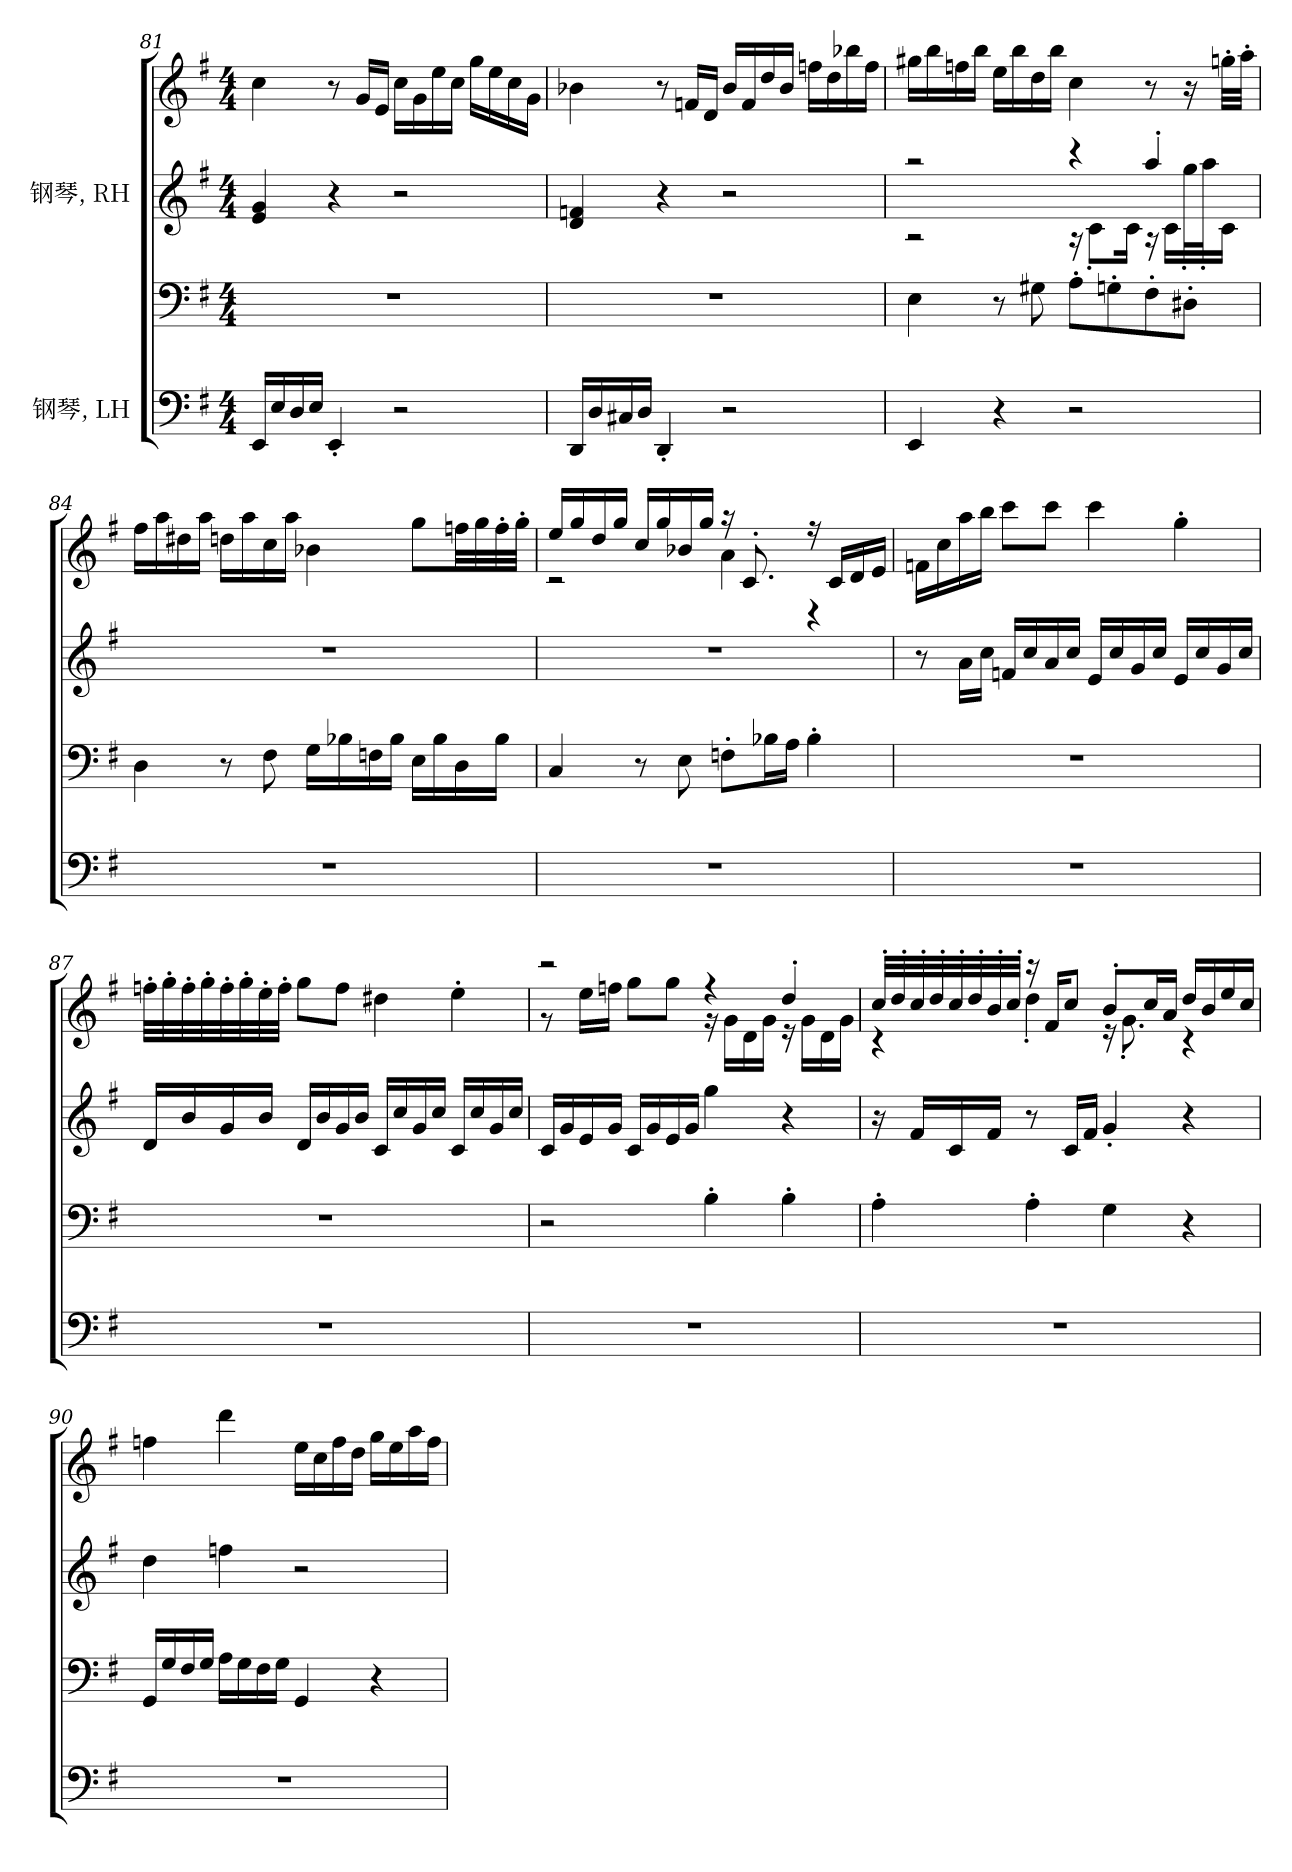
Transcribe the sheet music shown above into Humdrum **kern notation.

**kern	**kern	**kern	**kern
*part2	*part2	*part1	*part1
*staff4	*staff3	*staff2	*staff1
*I"钢琴, LH	*	*I"钢琴, RH	*
!!LO:LB:g=z
*clefF4	*clefF4	*clefG2	*clefG2
*k[f#]	*k[f#]	*k[f#]	*k[f#]
*M4/4	*M4/4	*M4/4	*M4/4
=81	=81	=81	=81
16EE/LL	1r	4e/ 4g/	4cc\
16E/	.	.	.
16D/	.	.	.
16E/JJ	.	.	.
4EE'/	.	4r	8r
.	.	.	16g/LL
.	.	.	16e/JJ
2r	.	2r	16cc\LL
.	.	.	16g\
.	.	.	16ee\
.	.	.	16cc\JJ
.	.	.	16gg\LL
.	.	.	16ee\
.	.	.	16cc\
.	.	.	16g\JJ
=82	=82	=82	=82
16DD/LL	1r	4d/ 4fn/	4b-X\
16D/	.	.	.
16C#X/	.	.	.
16D/JJ	.	.	.
4DD'/	.	4r	8r
.	.	.	16fn/LL
.	.	.	16d/JJ
2r	.	2r	16b-/LL
.	.	.	16f/
.	.	.	16dd/
.	.	.	16b-/JJ
.	.	.	16ffn\LL
.	.	.	16dd\
.	.	.	16bb-X\
.	.	.	16ff\JJ
!!LO:PB:g=z
=83	=83	=83	=83
*	*	*^	*
4EE/	4E\	2r	2r	16gg#X\LL
.	.	.	.	16bb\
.	.	.	.	16ffn\
.	.	.	.	16bb\JJ
4r	8r	.	.	16ee\LL
.	.	.	.	16bb\
.	8G#X\	.	.	16dd\
.	.	.	.	16bb\JJ
2r	8A'\L	4r	16r	4cc\
.	.	.	8c'\L	.
.	8Gn'\	.	.	.
.	.	.	16c\Jk	.
.	8F#'\	4aa'/	16r	8r
.	.	.	16c\LL	.
.	8D#X'\J	.	32gg'\L	16r
.	.	.	32aa'\J	.
.	.	.	16c\JJ	32ggn'\LLL
.	.	.	.	32aa'\JJJ
*	*	*v	*v	*
=84	=84	=84	=84
1r	4D\	1r	16ff#\LL
.	.	.	16aa\
.	.	.	16dd#X\
.	.	.	16aa\JJ
.	8r	.	16ddn\LL
.	.	.	16aa\
.	8F#\	.	16cc\
.	.	.	16aa\JJ
.	16G\LL	.	4b-X\
.	16B-X\	.	.
.	16Fn\	.	.
.	16B-\JJ	.	.
.	16E\LL	.	8gg\L
.	16B-\	.	.
.	16D\	.	32ffn\LL
.	.	.	32gg\
.	16B-\JJ	.	32ff'\
.	.	.	32gg'\JJJ
!!LO:LB:g=z
=85	=85	=85	=85
*	*	*	*^
1r	4C/	1r	16ee/LL	2r
.	.	.	16gg/	.
.	.	.	16dd/	.
.	.	.	16gg/JJ	.
.	8r	.	16cc/LL	.
.	.	.	16gg/	.
.	8E\	.	16b-X/	.
.	.	.	16gg/JJ	.
.	8Fn'\L	.	16r	4a\
.	.	.	8.c'/	.
.	16B-X\L	.	.	.
.	16A\JJ	.	.	.
.	4B-'\	.	16r	4r
.	.	.	16c/LL	.
.	.	.	16d/	.
.	.	.	16e/JJ	.
*	*	*	*v	*v
=86	=86	=86	=86
1r	1r	8r	16fn\LL
.	.	.	16cc\
.	.	16a\LL	16aa\
.	.	16cc\JJ	16bb\JJ
.	.	16fn/LL	8ccc\L
.	.	16cc/	.
.	.	16a/	8ccc\J
.	.	16cc/JJ	.
.	.	16e/LL	4ccc\
.	.	16cc/	.
.	.	16g/	.
.	.	16cc/JJ	.
.	.	16e/LL	4gg'\
.	.	16cc/	.
.	.	16g/	.
.	.	16cc/JJ	.
!!LO:LB:g=z
=87	=87	=87	=87
1r	1r	16d/LL	32ffn'\LLL
.	.	.	32gg'\
.	.	16b/	32ff'\
.	.	.	32gg'\
.	.	16g/	32ff'\
.	.	.	32gg'\
.	.	16b/JJ	32ee'\
.	.	.	32ff'\JJJ
.	.	16d/LL	8gg\L
.	.	16b/	.
.	.	16g/	8ff\J
.	.	16b/JJ	.
.	.	16c/LL	4dd#X\
.	.	16cc/	.
.	.	16g/	.
.	.	16cc/JJ	.
.	.	16c/LL	4ee'\
.	.	16cc/	.
.	.	16g/	.
.	.	16cc/JJ	.
=88	=88	=88	=88
*	*	*	*^
1r	2r	16c/LL	2r	8r
.	.	16g/	.	.
.	.	16e/	.	16ee\LL
.	.	16g/JJ	.	16ffn\JJ
.	.	16c/LL	.	8gg\L
.	.	16g/	.	.
.	.	16e/	.	8gg\J
.	.	16g/JJ	.	.
.	4B'\	4gg\	4r	16r
.	.	.	.	16g\LL
.	.	.	.	16d\
.	.	.	.	16g\JJ
.	4B'\	4r	4dd'/	16r
.	.	.	.	16g\LL
.	.	.	.	16d\
.	.	.	.	16g\JJ
!!LO:PB:g=z	!!
=89	=89	=89	=89	=89
1r	4A'\	16r	32cc'/LLL	4r
.	.	.	32dd'/	.
.	.	16f#/LL	32cc'/	.
.	.	.	32dd'/	.
.	.	16c/	32cc'/	.
.	.	.	32dd'/	.
.	.	16f#/JJ	32b'/	.
.	.	.	32cc'/JJJ	.
.	4A'\	8r	16r	4dd'\
.	.	.	16f#/KL	.
.	.	16c/LL	8cc/J	.
.	.	16f#/JJ	.	.
.	4G\	4g'/	8b'/L	16r
.	.	.	.	8.g'\
.	.	.	16cc/L	.
.	.	.	16a/JJ	.
.	4r	4r	16dd/LL	4r
.	.	.	16b/	.
.	.	.	16ee/	.
.	.	.	16cc/JJ	.
*	*	*	*v	*v
=90	=90	=90	=90
1r	16GG/LL	4dd\	4ffn\
.	16G/	.	.
.	16F#/	.	.
.	16G/JJ	.	.
.	16A\LL	4ffn\	4ddd\
.	16G\	.	.
.	16F#\	.	.
.	16G\JJ	.	.
.	4GG/	2r	16ee\LL
.	.	.	16cc\
.	.	.	16ff\
.	.	.	16dd\JJ
.	4r	.	16gg\LL
.	.	.	16ee\
.	.	.	16aa\
.	.	.	16ff\JJ
=	=	=	=
*-	*-	*-	*-
